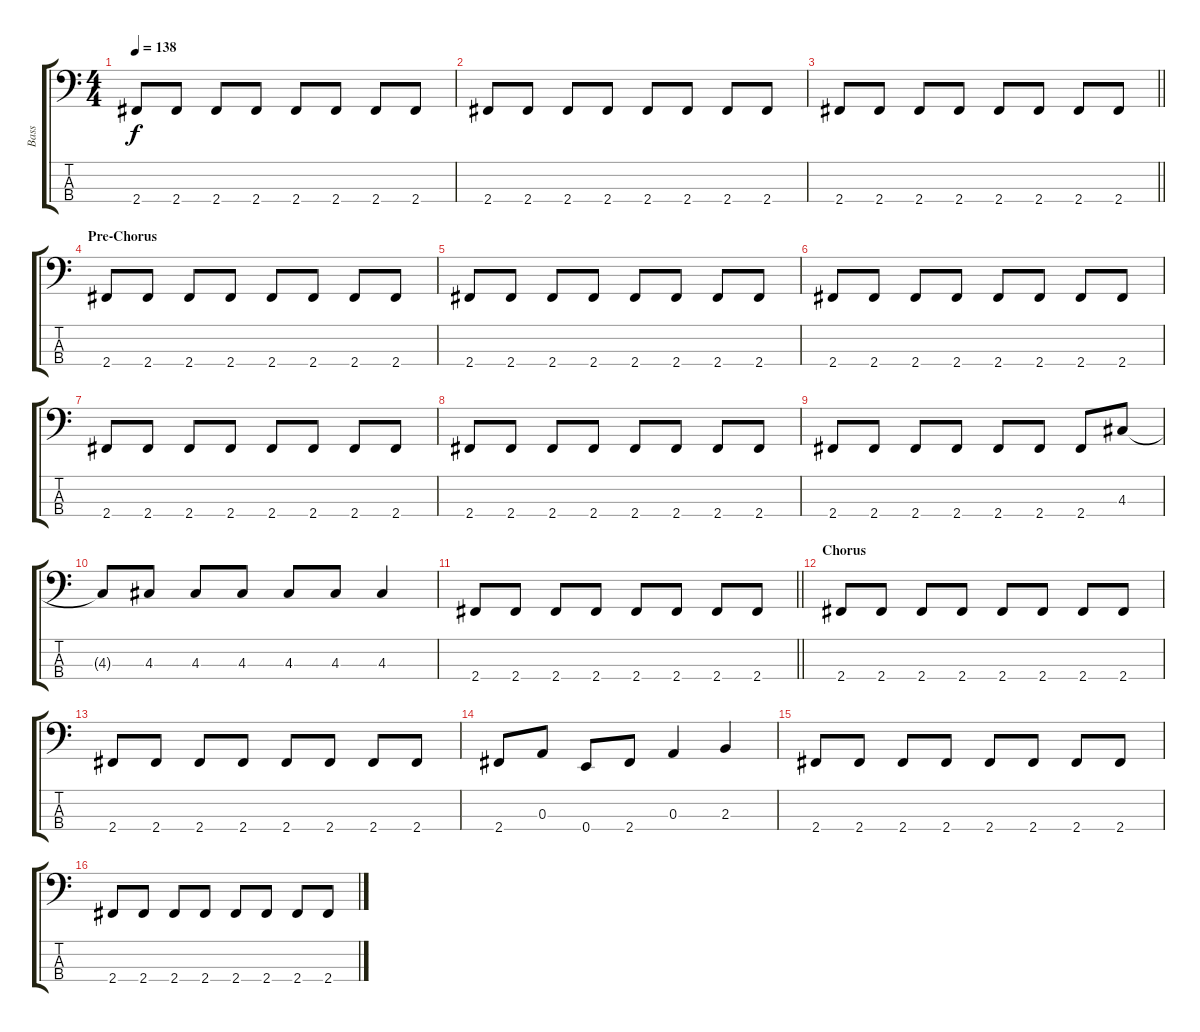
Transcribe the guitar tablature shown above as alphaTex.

\track ("Bass" "Bass") {instrument electricbasspick}
\staff {score tabs}
\tuning (G2 D2 A1 E1) {hide}
\ts (4 4)
\tempo 138
\clef f4
\ks c
2.4.8{dy f} 2.4.8 2.4.8 2.4.8 2.4.8 2.4.8 2.4.8 2.4.8 |
2.4.8 2.4.8 2.4.8 2.4.8 2.4.8 2.4.8 2.4.8 2.4.8 |
\barLineRight lightlight
2.4.8 2.4.8 2.4.8 2.4.8 2.4.8 2.4.8 2.4.8 2.4.8 |
\section ("" "Pre-Chorus")
2.4.8 2.4.8 2.4.8 2.4.8 2.4.8 2.4.8 2.4.8 2.4.8 |
2.4.8 2.4.8 2.4.8 2.4.8 2.4.8 2.4.8 2.4.8 2.4.8 |
2.4.8 2.4.8 2.4.8 2.4.8 2.4.8 2.4.8 2.4.8 2.4.8 |
2.4.8 2.4.8 2.4.8 2.4.8 2.4.8 2.4.8 2.4.8 2.4.8 |
2.4.8 2.4.8 2.4.8 2.4.8 2.4.8 2.4.8 2.4.8 2.4.8 |
2.4.8 2.4.8 2.4.8 2.4.8 2.4.8 2.4.8 2.4.8 4.3.8 |
4.3{t}.8 4.3.8 4.3.8 4.3.8 4.3.8 4.3.8 4.3.4 |
\barLineRight lightlight
2.4.8 2.4.8 2.4.8 2.4.8 2.4.8 2.4.8 2.4.8 2.4.8 |
\section ("" "Chorus")
2.4.8 2.4.8 2.4.8 2.4.8 2.4.8 2.4.8 2.4.8 2.4.8 |
2.4.8 2.4.8 2.4.8 2.4.8 2.4.8 2.4.8 2.4.8 2.4.8 |
2.4.8 0.3.8 0.4.8 2.4.8 0.3.4 2.3.4 |
2.4.8 2.4.8 2.4.8 2.4.8 2.4.8 2.4.8 2.4.8 2.4.8 |
2.4.8 2.4.8 2.4.8 2.4.8 2.4.8 2.4.8 2.4.8 2.4.8
